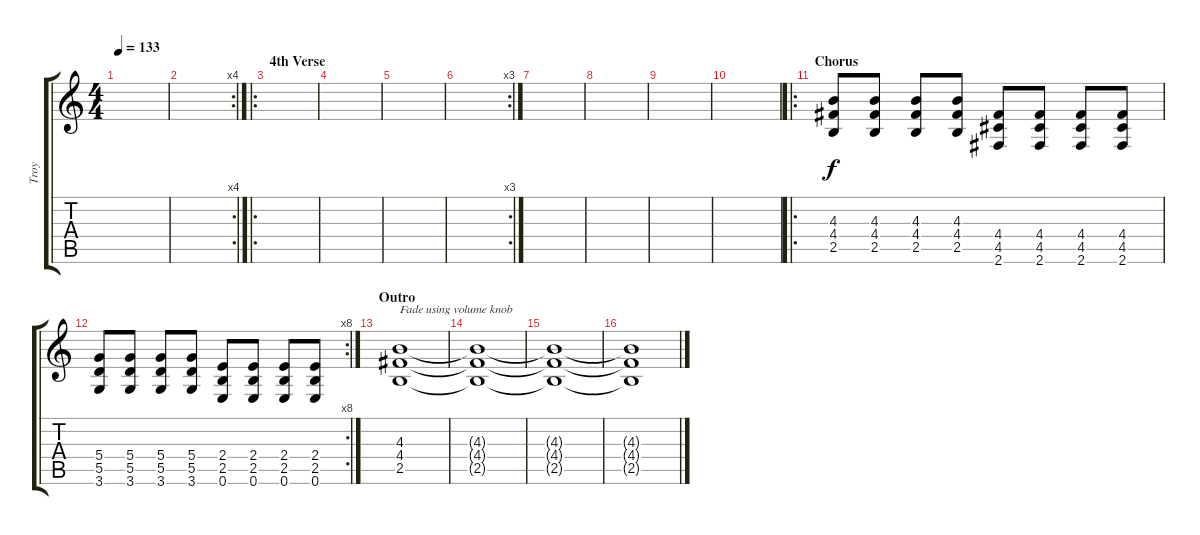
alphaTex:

\track ("Troy" "Troy") {instrument distortionguitar}
\staff {score tabs}
\tuning (E4 B3 G3 D3 A2 E2) {hide}
\ts (4 4)
\tempo 133
\clef g2
\ks c
|
\rc 4
|
\ro
\section ("" "4th Verse")
|
|
|
\rc 3
|
|
|
|
|
\ro
\section ("" "Chorus")
(4.3 4.4 2.5).8 (4.3 4.4 2.5).8 (4.3 4.4 2.5).8 (4.3 4.4 2.5).8 (4.4 4.5 2.6).8 (4.4 4.5 2.6).8 (4.4 4.5 2.6).8 (4.4 4.5 2.6).8 |
\rc 8
(5.4 5.5 3.6).8 (5.4 5.5 3.6).8 (5.4 5.5 3.6).8 (5.4 5.5 3.6).8 (2.4 2.5 0.6).8 (2.4 2.5 0.6).8 (2.4 2.5 0.6).8 (2.4 2.5 0.6).8 |
\section ("" "Outro")
(4.3 4.4 2.5).1{txt "Fade using volume knob" volume 8} |
(4.3{t} 4.4{t} 2.5{t}).1 |
(4.3{t} 4.4{t} 2.5{t}).1{volume 4} |
(4.3{t} 4.4{t} 2.5{t}).1
